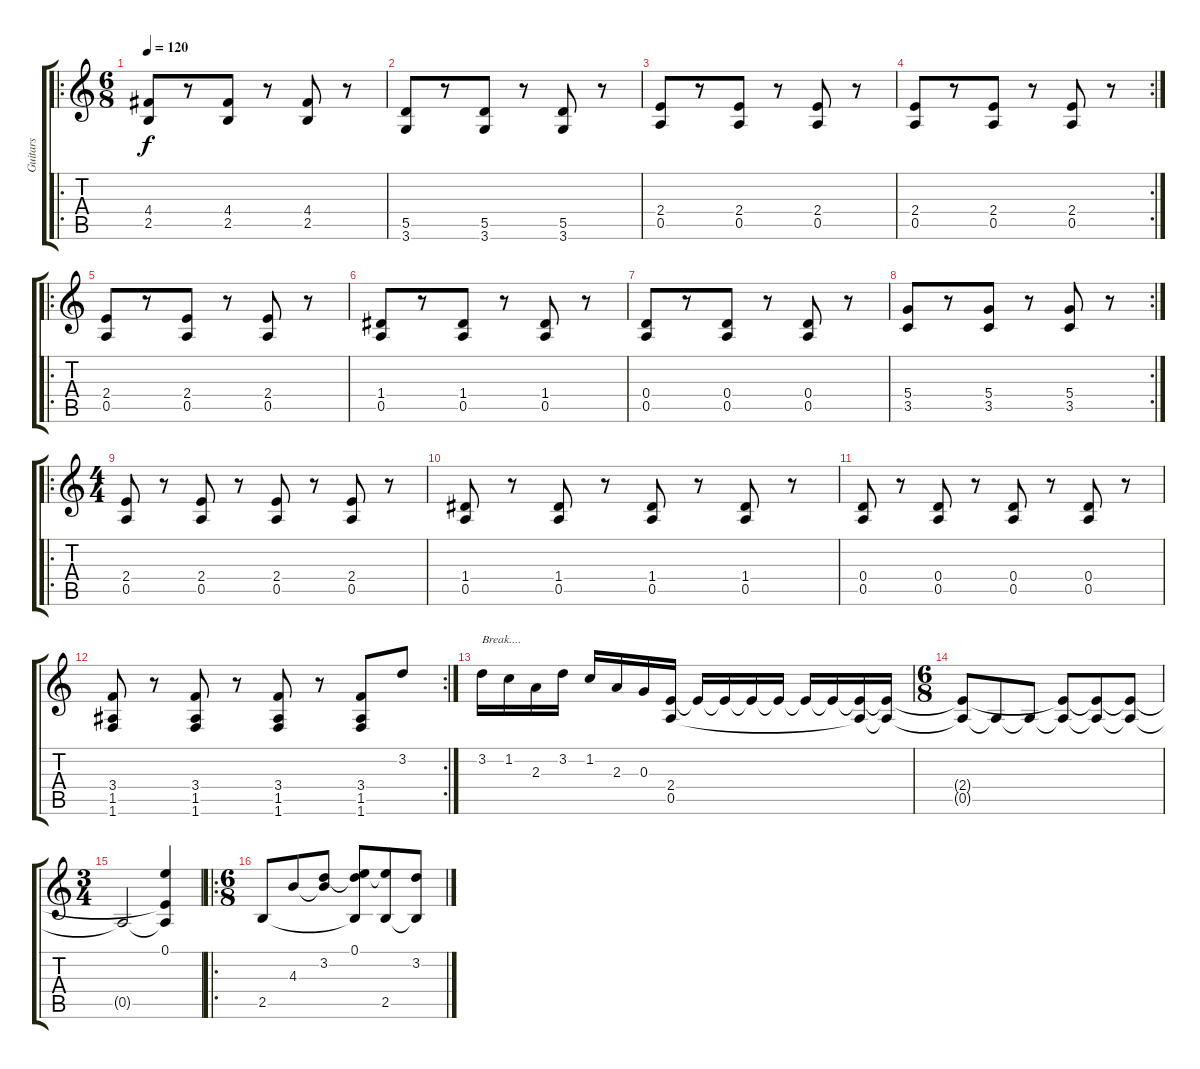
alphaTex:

\track ("Guitars" "Guitars") {instrument acousticguitarsteel}
\staff {score tabs}
\tuning (E4 B3 G3 D3 A2 E2) {hide}
\ro
\ts (6 8)
\tempo 120
\clef g2
\ks c
(4.4 2.5).8{dy f} r.8 (4.4 2.5).8 r.8 (4.4 2.5).8 r.8 |
(5.5 3.6).8 r.8 (5.5 3.6).8 r.8 (5.5 3.6).8 r.8 |
(2.4 0.5).8 r.8 (2.4 0.5).8 r.8 (2.4 0.5).8 r.8 |
\rc 2
(2.4 0.5).8 r.8 (2.4 0.5).8 r.8 (2.4 0.5).8 r.8 |
\ro
(2.4 0.5).8 r.8 (2.4 0.5).8 r.8 (2.4 0.5).8 r.8 |
(1.4 0.5).8 r.8 (1.4 0.5).8 r.8 (1.4 0.5).8 r.8 |
(0.4 0.5).8 r.8 (0.4 0.5).8 r.8 (0.4 0.5).8 r.8 |
\rc 2
(5.4 3.5).8 r.8 (5.4 3.5).8 r.8 (5.4 3.5).8 r.8 |
\ro
\ts (4 4)
(2.4 0.5).8 r.8 (2.4 0.5).8 r.8 (2.4 0.5).8 r.8 (2.4 0.5).8 r.8 |
(1.4 0.5).8 r.8 (1.4 0.5).8 r.8 (1.4 0.5).8 r.8 (1.4 0.5).8 r.8 |
(0.4 0.5).8 r.8 (0.4 0.5).8 r.8 (0.4 0.5).8 r.8 (0.4 0.5).8 r.8 |
\rc 2
(3.4 1.5 1.6).8 r.8 (3.4 1.5 1.6).8 r.8 (3.4 1.5 1.6).8 r.8 (3.4 1.5 1.6).8 3.2.8 |
3.2.16{txt "Break...."} 1.2.16 2.3.16 3.2.16 1.2.16 2.3.16 0.3.16 (2.4 0.5).16 2.4{t}.16 2.4{t}.16 2.4{t}.16 2.4{t}.16 2.4{t}.16 2.4{t}.16 (2.4{t} 0.5{t}).16 (2.4{t} 0.5{t}).16 |
\ts (6 8)
(2.4{t} 0.5{t}).8 0.5{t}.8 0.5{t}.8 (2.4{t} 0.5{t}).8 (2.4{t} 0.5{t}).8 (2.4{t} 0.5{t}).8 |
\ts (3 4)
0.5{t}.2 (0.1 2.4{t} 0.5{t}).4 |
\ro
\ts (6 8)
2.5.8{instrument acousticguitarsteel} 4.3.8 (3.2 4.3{t}).8 (0.1 3.2{t} 2.5{t}).8 (0.1{t} 2.5).8 (3.2 2.5{t}).8
